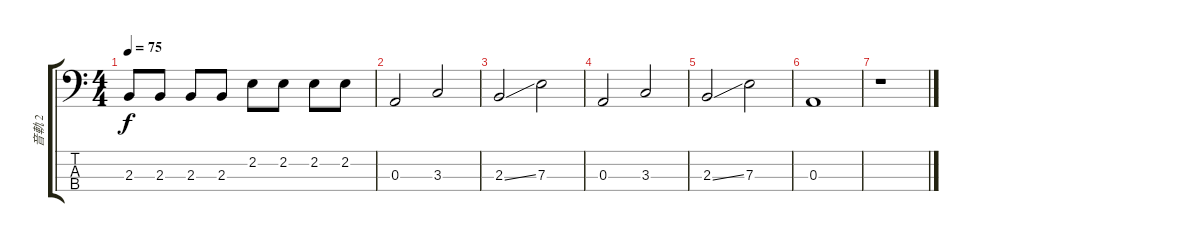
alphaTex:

\track ("音軌 2" "音軌 2") {instrument electricbassfinger}
\staff {score tabs}
\tuning (G2 D2 A1 E1) {hide}
\ts (4 4)
\tempo 75
\clef f4
\ks c
2.3.8{dy f} 2.3.8 2.3.8 2.3.8 2.2.8 2.2.8 2.2.8 2.2.8 |
0.3.2 3.3.2 |
2.3{ss}.2 7.3.2 |
0.3.2 3.3.2 |
2.3{ss}.2 7.3.2 |
0.3.1 |
r.1
